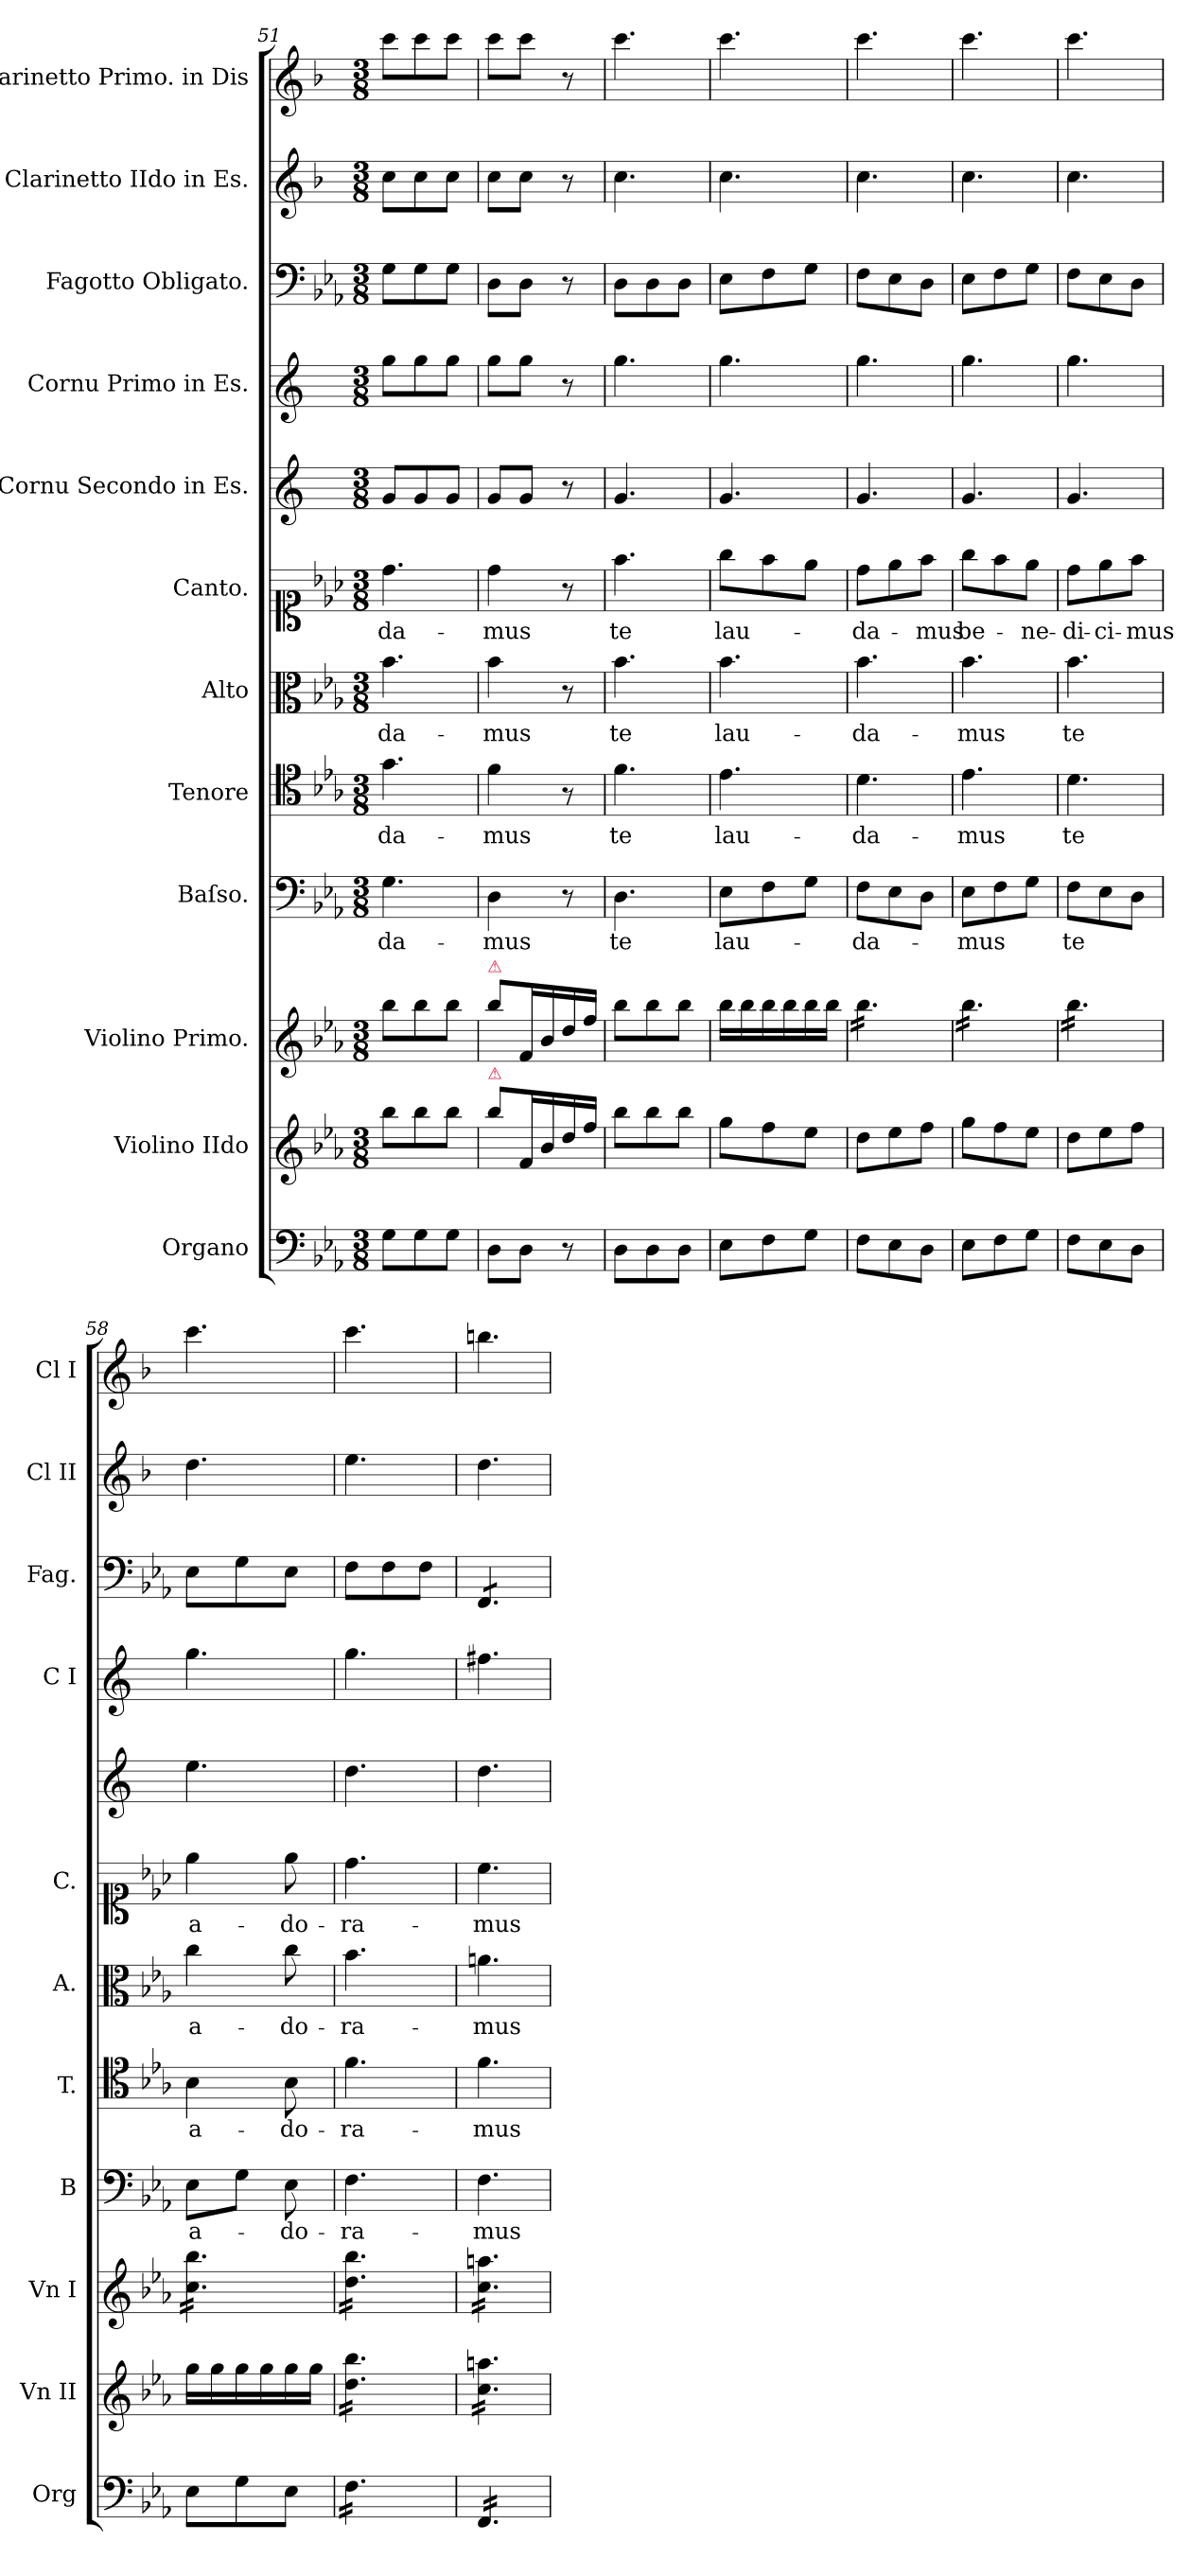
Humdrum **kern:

**kern	**kern	**kern	**kern	**text	**kern	**text	**kern	**text	**kern	**text	**kern	**kern	**kern	**kern	**kern
*part12	*part11	*part10	*part9	*part9	*part8	*part8	*part7	*part7	*part6	*part6	*part5	*part4	*part3	*part2	*part1
*staff12	*staff11	*staff10	*staff9	*staff9	*staff8	*staff8	*staff7	*staff7	*staff6	*staff6	*staff5	*staff4	*staff3	*staff2	*staff1
*I"Organo	*I"Violino IIdo	*I"Violino Primo.	*I"Baſso.	*	*I"Tenore	*	*I"Alto	*	*I"Canto.	*	*I"Cornu Secondo in Es.	*I"Cornu Primo in Es.	*I"Fagotto Obligato.	*I"Clarinetto IIdo in Es.	*I"Clarinetto Primo. in Dis
*I'Org	*I'Vn II	*I'Vn I	*I'B	*	*I'T.	*	*I'A.	*	*I'C.	*	*	*I'C I	*I'Fag.	*I'Cl II	*I'Cl I
*clefF4	*clefG2	*clefG2	*clefF4	*	*clefC4	*	*clefC3	*	*clefC1	*	*clefG2	*clefG2	*clefF4	*clefG2	*clefG2
*	*	*	*	*	*	*	*	*	*	*	*ITrd5c9	*ITrd5c9	*	*ITrd1c2	*ITrd1c2
*k[b-e-a-]	*k[b-e-a-]	*k[b-e-a-]	*k[b-e-a-]	*	*k[b-e-a-]	*	*k[b-e-a-]	*	*k[b-e-a-]	*	*k[b-e-a-]	*k[b-e-a-]	*k[b-e-a-]	*k[b-e-a-]	*k[b-e-a-]
*M3/8	*M3/8	*M3/8	*M3/8	*	*M3/8	*	*M3/8	*	*M3/8	*	*M3/8	*M3/8	*M3/8	*M3/8	*M3/8
=51	=51	=51	=51	=51	=51	=51	=51	=51	=51	=51	=51	=51	=51	=51	=51
8G\L	8bb-\L	8bb-\L	4.G\	-da-	4.g\	-da-	4.b-\	-da-	4.dd\	-da-	8B-/L	8b-\L	8G\L	8b-\L	8bb-\L
8G\	8bb-\	8bb-\	.	.	.	.	.	.	.	.	8B-/	8b-\	8G\	8b-\	8bb-\
8G\J	8bb-\J	8bb-\J	.	.	.	.	.	.	.	.	8B-/J	8b-\J	8G\J	8b-\J	8bb-\J
=52	=52	=52	=52	=52	=52	=52	=52	=52	=52	=52	=52	=52	=52	=52	=52
!	!	!LO:TX:a:color=crimson:t=⚠	!	!	!	!	!	!	!	!	!	!	!	!	!
!	!LO:TX:a:color=crimson:t=⚠	!	!	!	!	!	!	!	!	!	!	!	!	!	!
8D\L	8bb-\L	8bb-\L	4D\	-mus	4f\	-mus	4b-\	-mus	4dd\	-mus	8B-/L	8b-\L	8D\L	8b-\L	8bb-\L
8D\J	16f/L	16f/L	.	.	.	.	.	.	.	.	8B-/J	8b-\J	8D\J	8b-\J	8bb-\J
.	16b-/	16b-/	.	.	.	.	.	.	.	.	.	.	.	.	.
8r	16dd/	16dd/	8r	.	8r	.	8r	.	8r	.	8r	8r	8r	8r	8r
.	16ff/JJ	16ff/JJ	.	.	.	.	.	.	.	.	.	.	.	.	.
=53	=53	=53	=53	=53	=53	=53	=53	=53	=53	=53	=53	=53	=53	=53	=53
8D\L	8bb-\L	8bb-\L	4.D\	te	4.f\	te	4.b-\	te	4.ff\	te	4.B-/	4.b-\	8D\L	4.b-\	4.bb-\
8D\	8bb-\	8bb-\	.	.	.	.	.	.	.	.	.	.	8D\	.	.
8D\J	8bb-\J	8bb-\J	.	.	.	.	.	.	.	.	.	.	8D\J	.	.
=54	=54	=54	=54	=54	=54	=54	=54	=54	=54	=54	=54	=54	=54	=54	=54
8E-\L	8gg\L	16bb-\LL	8E-\L	lau-	4.e-\	lau-	4.b-\	lau-	8gg\L	lau-	4.B-/	4.b-\	8E-\L	4.b-\	4.bb-\
.	.	16bb-\	.	.	.	.	.	.	.	.	.	.	.	.	.
8F\	8ff\	16bb-\	8F\	.	.	.	.	.	8ff\	.	.	.	8F\	.	.
.	.	16bb-\	.	.	.	.	.	.	.	.	.	.	.	.	.
8G\J	8ee-\J	16bb-\	8G\J	.	.	.	.	.	8ee-\J	.	.	.	8G\J	.	.
.	.	16bb-\JJ	.	.	.	.	.	.	.	.	.	.	.	.	.
=55	=55	=55	=55	=55	=55	=55	=55	=55	=55	=55	=55	=55	=55	=55	=55
*	*	*tremolo	*	*	*	*	*	*	*	*	*	*	*	*	*
8F\L	8dd\L	16bb-\LL	8F\L	-da-	4.d\	-da-	4.b-\	-da-	8dd\L	-da-	4.B-/	4.b-\	8F\L	4.b-\	4.bb-\
.	.	16bb-\	.	.	.	.	.	.	.	.	.	.	.	.	.
8E-\	8ee-\	16bb-\	8E-\	.	.	.	.	.	8ee-\	.	.	.	8E-\	.	.
.	.	16bb-\	.	.	.	.	.	.	.	.	.	.	.	.	.
8D\J	8ff\J	16bb-\	8D\J	.	.	.	.	.	8ff\J	-mus	.	.	8D\J	.	.
.	.	16bb-\JJ	.	.	.	.	.	.	.	.	.	.	.	.	.
=56	=56	=56	=56	=56	=56	=56	=56	=56	=56	=56	=56	=56	=56	=56	=56
8E-\L	8gg\L	16bb-\LL	8E-\L	-mus	4.e-\	-mus	4.b-\	-mus	8gg\L	be-	4.B-/	4.b-\	8E-\L	4.b-\	4.bb-\
.	.	16bb-\	.	.	.	.	.	.	.	.	.	.	.	.	.
8F\	8ff\	16bb-\	8F\	.	.	.	.	.	8ff\	.	.	.	8F\	.	.
.	.	16bb-\	.	.	.	.	.	.	.	.	.	.	.	.	.
8G\J	8ee-\J	16bb-\	8G\J	.	.	.	.	.	8ee-\J	-ne-	.	.	8G\J	.	.
.	.	16bb-\JJ	.	.	.	.	.	.	.	.	.	.	.	.	.
=57	=57	=57	=57	=57	=57	=57	=57	=57	=57	=57	=57	=57	=57	=57	=57
8F\L	8dd\L	16bb-\LL	8F\L	te	4.d\	te	4.b-\	te	8dd\L	-di-	4.B-/	4.b-\	8F\L	4.b-\	4.bb-\
.	.	16bb-\	.	.	.	.	.	.	.	.	.	.	.	.	.
8E-\	8ee-\	16bb-\	8E-\	.	.	.	.	.	8ee-\	-ci-	.	.	8E-\	.	.
.	.	16bb-\	.	.	.	.	.	.	.	.	.	.	.	.	.
8D\J	8ff\J	16bb-\	8D\J	.	.	.	.	.	8ff\J	-mus	.	.	8D\J	.	.
.	.	16bb-\JJ	.	.	.	.	.	.	.	.	.	.	.	.	.
=58	=58	=58	=58	=58	=58	=58	=58	=58	=58	=58	=58	=58	=58	=58	=58
8E-\L	16gg\LL	16cc\ 16bb-\LL	8E-\L	a-	4B-\	a-	4cc\	a-	4ee-\	a-	4.g\	4.b-\	8E-\L	4.cc\	4.bb-\
.	16gg\	16cc\ 16bb-\	.	.	.	.	.	.	.	.	.	.	.	.	.
8G\	16gg\	16cc\ 16bb-\	8G\J	.	.	.	.	.	.	.	.	.	8G\	.	.
.	16gg\	16cc\ 16bb-\	.	.	.	.	.	.	.	.	.	.	.	.	.
8E-\J	16gg\	16cc\ 16bb-\	8E-\	-do-	8B-\	-do-	8cc\	-do-	8ee-\	-do-	.	.	8E-\J	.	.
.	16gg\JJ	16cc\ 16bb-\JJ	.	.	.	.	.	.	.	.	.	.	.	.	.
=59	=59	=59	=59	=59	=59	=59	=59	=59	=59	=59	=59	=59	=59	=59	=59
*tremolo	*	*	*	*	*	*	*	*	*	*	*	*	*	*	*
*	*tremolo	*	*	*	*	*	*	*	*	*	*	*	*	*	*
16F\LL	16dd\ 16bb-\LL	16dd\ 16bb-\LL	4.F\	-ra-	4.f\	-ra-	4.b-\	-ra-	4.dd\	-ra-	4.f\	4.b-\	8F\L	4.dd\	4.bb-\
16F\	16dd\ 16bb-\	16dd\ 16bb-\	.	.	.	.	.	.	.	.	.	.	.	.	.
16F\	16dd\ 16bb-\	16dd\ 16bb-\	.	.	.	.	.	.	.	.	.	.	8F\	.	.
16F\	16dd\ 16bb-\	16dd\ 16bb-\	.	.	.	.	.	.	.	.	.	.	.	.	.
16F\	16dd\ 16bb-\	16dd\ 16bb-\	.	.	.	.	.	.	.	.	.	.	8F\J	.	.
16F\JJ	16dd\ 16bb-\JJ	16dd\ 16bb-\JJ	.	.	.	.	.	.	.	.	.	.	.	.	.
=60	=60	=60	=60	=60	=60	=60	=60	=60	=60	=60	=60	=60	=60	=60	=60
*	*	*	*	*	*	*	*	*	*	*	*	*	*tremolo	*	*
16FF/LL	16cc\ 16aan\LL	16cc\ 16aan\LL	4.F\	-mus	4.f\	-mus	4.an\	-mus	4.cc\	-mus	4.f\	4.an\	8FF/L	4.cc\	4.aan\
16FF/	16cc\ 16aan\	16cc\ 16aan\	.	.	.	.	.	.	.	.	.	.	.	.	.
16FF/	16cc\ 16aan\	16cc\ 16aan\	.	.	.	.	.	.	.	.	.	.	8FF/	.	.
16FF/	16cc\ 16aan\	16cc\ 16aan\	.	.	.	.	.	.	.	.	.	.	.	.	.
16FF/	16cc\ 16aan\	16cc\ 16aan\	.	.	.	.	.	.	.	.	.	.	8FF/J	.	.
*	*	*	*	*	*	*	*	*	*	*	*	*	*Xtremolo	*	*
16FF/JJ	16cc\ 16aan\JJ	16cc\ 16aan\JJ	.	.	.	.	.	.	.	.	.	.	.	.	.
*	*	*Xtremolo	*	*	*	*	*	*	*	*	*	*	*	*	*
*	*Xtremolo	*	*	*	*	*	*	*	*	*	*	*	*	*	*
*Xtremolo	*	*	*	*	*	*	*	*	*	*	*	*	*	*	*
=	=	=	=	=	=	=	=	=	=	=	=	=	=	=	=
*-	*-	*-	*-	*-	*-	*-	*-	*-	*-	*-	*-	*-	*-	*-	*-
